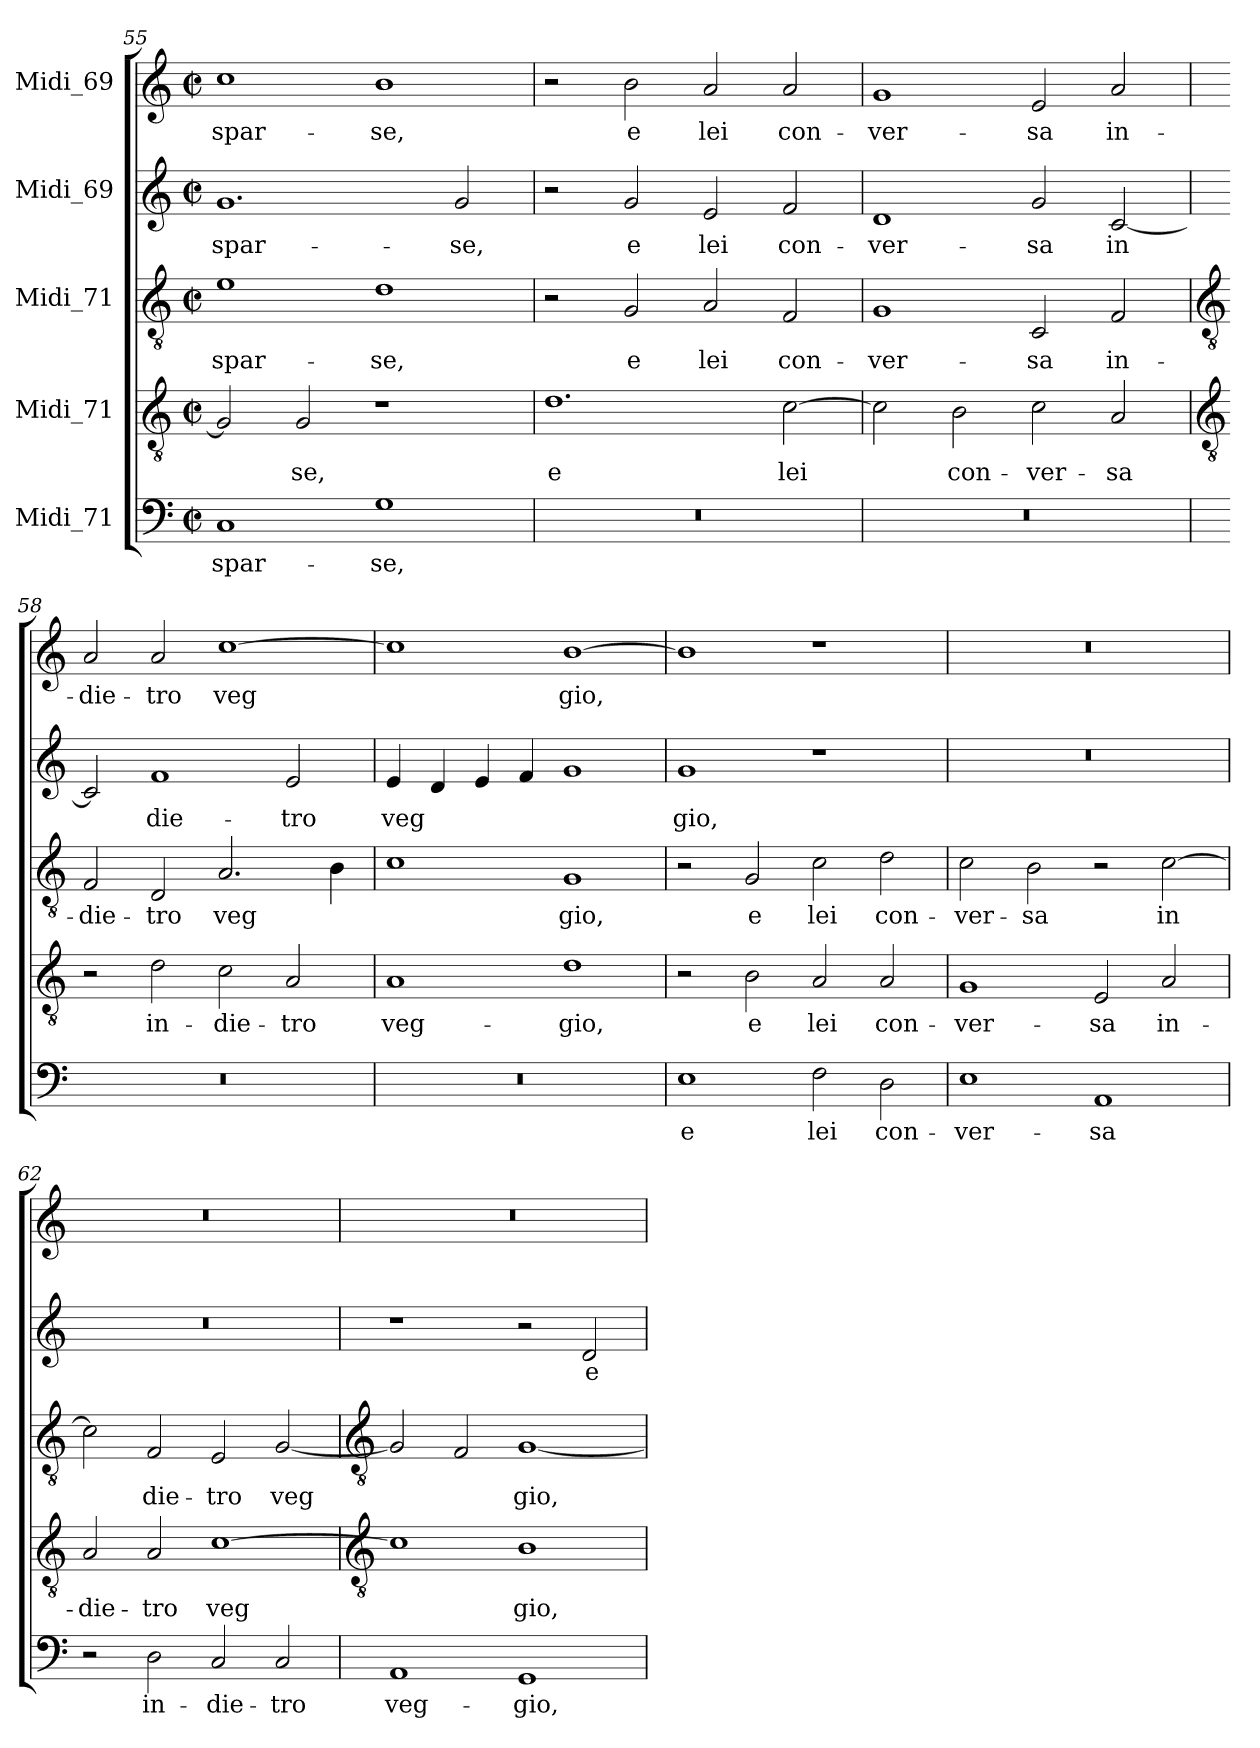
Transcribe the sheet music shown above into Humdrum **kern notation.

**kern	**text	**kern	**text	**kern	**text	**kern	**text	**kern	**text
*part5	*part5	*part4	*part4	*part3	*part3	*part2	*part2	*part1	*part1
*staff5	*staff5	*staff4	*staff4	*staff3	*staff3	*staff2	*staff2	*staff1	*staff1
*I"Midi_71	*	*I"Midi_71	*	*I"Midi_71	*	*I"Midi_69	*	*I"Midi_69	*
*clefF4	*	*clefGv2	*	*clefGv2	*	*clefG2	*	*clefG2	*
*k[]	*	*k[]	*	*k[]	*	*k[]	*	*k[]	*
*C:	*	*C:	*	*C:	*	*C:	*	*C:	*
*M4/2	*	*M4/2	*	*M4/2	*	*M4/2	*	*M4/2	*
*met(c|)	*	*met(c|)	*	*met(c|)	*	*met(c|)	*	*met(c|)	*
=55	=55	=55	=55	=55	=55	=55	=55	=55	=55
!	!LO:LY:b	!	!	!	!LO:LY:b	!	!LO:LY:b	!	!LO:LY:b
1C	spar-	2G]	.	1e	spar-	1.g	spar-	1cc	spar-
!	!	!	!LO:LY:b	!	!	!	!	!	!
.	.	2G	-se,	.	.	.	.	.	.
!	!LO:LY:b	!	!	!	!LO:LY:b	!	!	!	!LO:LY:b
1G	-se,	1r	.	1d	-se,	.	.	1b	-se,
!	!	!	!	!	!	!	!LO:LY:b	!	!
.	.	.	.	.	.	2g	-se,	.	.
=56	=56	=56	=56	=56	=56	=56	=56	=56	=56
!	!	!	!LO:LY:b	!	!	!	!	!	!
0r	.	1.d	e	2r	.	2r	.	2r	.
!	!	!	!	!	!LO:LY:b	!	!LO:LY:b	!	!LO:LY:b
.	.	.	.	2G	e	2g	e	2b	e
!	!	!	!	!	!LO:LY:b	!	!LO:LY:b	!	!LO:LY:b
.	.	.	.	2A	lei	2e	lei	2a	lei
!	!	!	!LO:LY:b	!	!LO:LY:b	!	!LO:LY:b	!	!LO:LY:b
.	.	[2c	lei	2F	con-	2f	con-	2a	con-
=57	=57	=57	=57	=57	=57	=57	=57	=57	=57
!	!	!	!	!	!LO:LY:b	!	!LO:LY:b	!	!LO:LY:b
0r	.	2c]	.	1G	-ver-	1d	-ver-	1g	-ver-
!	!	!	!LO:LY:b	!	!	!	!	!	!
.	.	2B	con-	.	.	.	.	.	.
!	!	!	!LO:LY:b	!	!LO:LY:b	!	!LO:LY:b	!	!LO:LY:b
.	.	2c	-ver-	2C	-sa	2g	-sa	2e	-sa
!	!	!	!LO:LY:b	!	!LO:LY:b	!	!LO:LY:b	!	!LO:LY:b
.	.	2A	-sa	2F	in-	[2c	in	2a	in-
!!LO:LB:g=z
=58	=58	=58	=58	=58	=58	=58	=58	=58	=58
*	*	*clefGv2	*	*clefGv2	*	*	*	*	*
!	!	!	!	!	!LO:LY:b	!	!	!	!LO:LY:b
0r	.	2r	.	2F	-die-	2c]	.	2a	-die-
!	!	!	!LO:LY:b	!	!LO:LY:b	!	!LO:LY:b	!	!LO:LY:b
.	.	2d	in-	2D	-tro	1f	die-	2a	-tro
!	!	!	!LO:LY:b	!	!LO:LY:b	!	!	!	!LO:LY:b
.	.	2c	-die-	2.A	veg	.	.	[1cc	veg
!	!	!	!LO:LY:b	!	!	!	!LO:LY:b	!	!
.	.	2A	-tro	.	.	2e	-tro	.	.
.	.	.	.	4B	.	.	.	.	.
=59	=59	=59	=59	=59	=59	=59	=59	=59	=59
!	!	!	!LO:LY:b	!	!	!	!LO:LY:b	!	!
0r	.	1A	veg-	1c	.	4e	veg	1cc]	.
.	.	.	.	.	.	4d	.	.	.
.	.	.	.	.	.	4e	.	.	.
.	.	.	.	.	.	4f	.	.	.
!	!	!	!LO:LY:b	!	!LO:LY:b	!	!	!	!LO:LY:b
.	.	1d	-gio,	1G	gio,	1g	.	[1b	gio,
=60	=60	=60	=60	=60	=60	=60	=60	=60	=60
!	!LO:LY:b	!	!	!	!	!	!LO:LY:b	!	!
1E	e	2r	.	2r	.	1g	gio,	1b]	.
!	!	!	!LO:LY:b	!	!LO:LY:b	!	!	!	!
.	.	2B	e	2G	e	.	.	.	.
!	!LO:LY:b	!	!LO:LY:b	!	!LO:LY:b	!	!	!	!
2F	lei	2A	lei	2c	lei	1r	.	1r	.
!	!LO:LY:b	!	!LO:LY:b	!	!LO:LY:b	!	!	!	!
2D	con-	2A	con-	2d	con-	.	.	.	.
=61	=61	=61	=61	=61	=61	=61	=61	=61	=61
!	!LO:LY:b	!	!LO:LY:b	!	!LO:LY:b	!	!	!	!
1E	-ver-	1G	-ver-	2c	-ver-	0r	.	0r	.
!	!	!	!	!	!LO:LY:b	!	!	!	!
.	.	.	.	2B	-sa	.	.	.	.
!	!LO:LY:b	!	!LO:LY:b	!	!	!	!	!	!
1AA	-sa	2E	-sa	2r	.	.	.	.	.
!	!	!	!LO:LY:b	!	!LO:LY:b	!	!	!	!
.	.	2A	in-	[2c	in	.	.	.	.
=62	=62	=62	=62	=62	=62	=62	=62	=62	=62
!	!	!	!LO:LY:b	!	!	!	!	!	!
2r	.	2A	-die-	2c]	.	0r	.	0r	.
!	!LO:LY:b	!	!LO:LY:b	!	!LO:LY:b	!	!	!	!
2D	in-	2A	-tro	2F	die-	.	.	.	.
!	!LO:LY:b	!	!LO:LY:b	!	!LO:LY:b	!	!	!	!
2C	-die-	[1c	veg	2E	-tro	.	.	.	.
!	!LO:LY:b	!	!	!	!LO:LY:b	!	!	!	!
2C	-tro	.	.	[2G	veg	.	.	.	.
!!LO:LB:g=z
=63	=63	=63	=63	=63	=63	=63	=63	=63	=63
*	*	*clefGv2	*	*clefGv2	*	*	*	*	*
!	!LO:LY:b	!	!	!	!	!	!	!	!
1AA	veg-	1c]	.	2G]	.	1r	.	0r	.
.	.	.	.	2F	.	.	.	.	.
!	!LO:LY:b	!	!LO:LY:b	!	!LO:LY:b	!	!	!	!
1GG	-gio,	1B	gio,	[1G	gio,	2r	.	.	.
!	!	!	!	!	!	!	!LO:LY:b	!	!
.	.	.	.	.	.	2d	e	.	.
=	=	=	=	=	=	=	=	=	=
*-	*-	*-	*-	*-	*-	*-	*-	*-	*-
